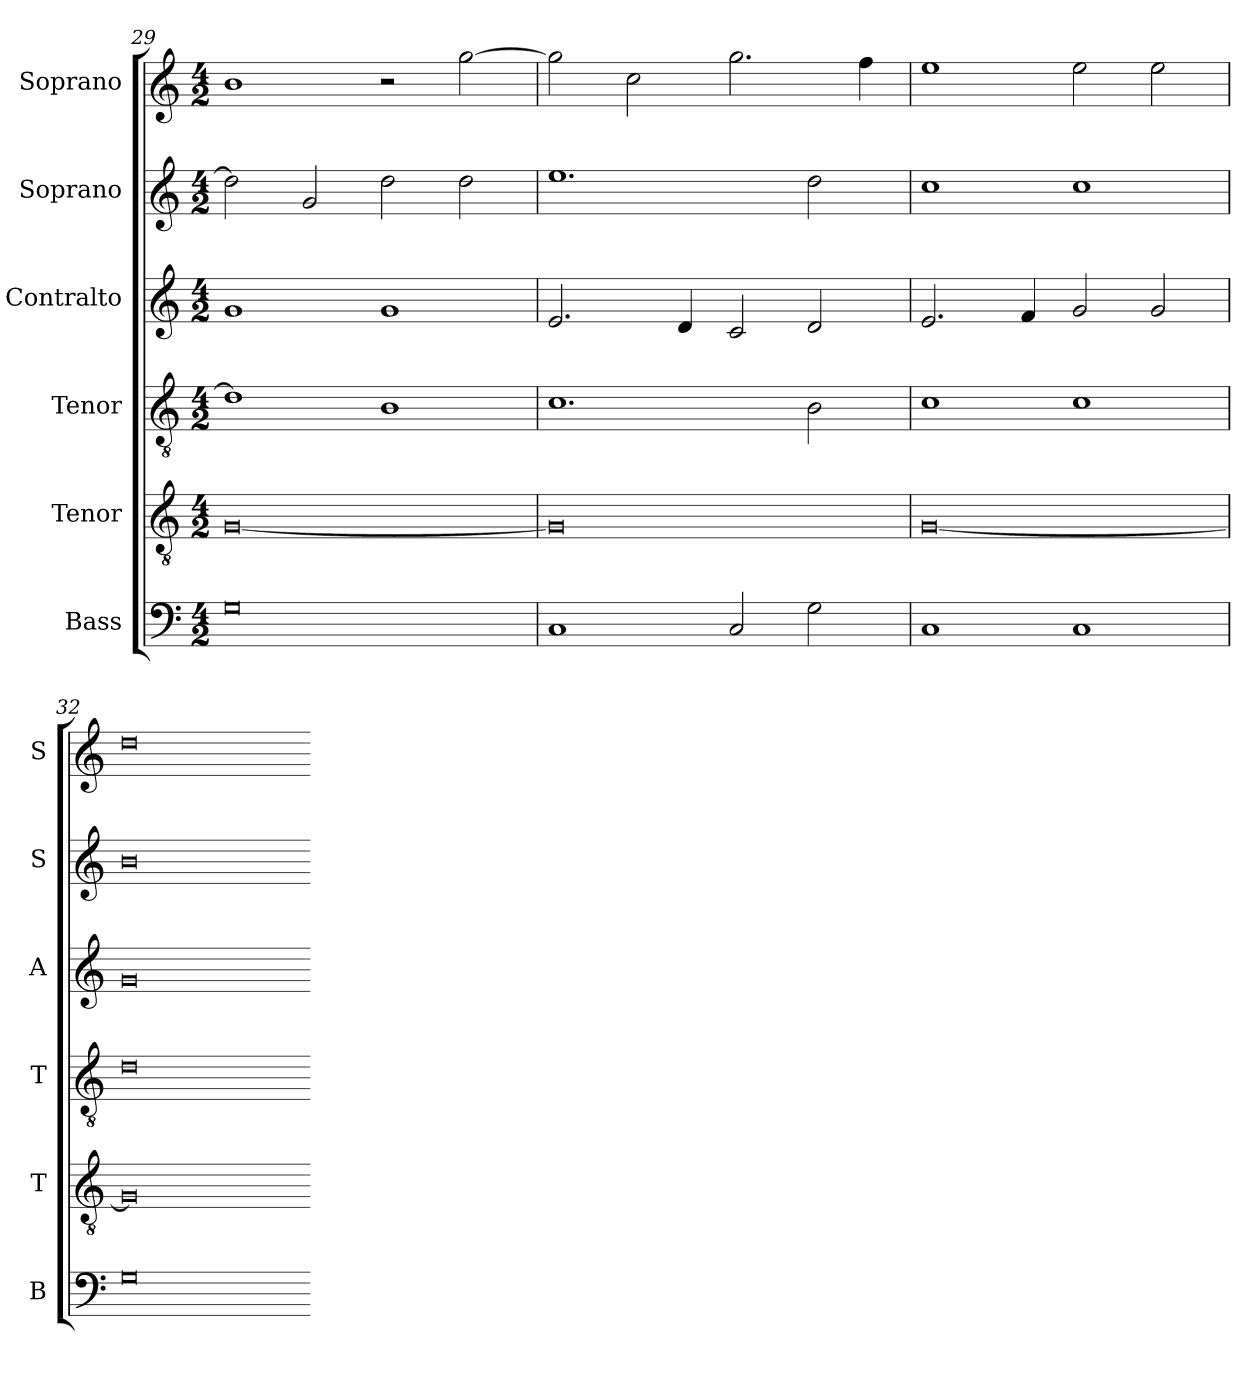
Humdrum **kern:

**kern	**kern	**kern	**kern	**kern	**kern
*part6	*part5	*part4	*part3	*part2	*part1
*staff6	*staff5	*staff4	*staff3	*staff2	*staff1
*I"Bass	*I"Tenor	*I"Tenor	*I"Contralto	*I"Soprano	*I"Soprano
*I'B	*I'T	*I'T	*I'A	*I'S	*I'S
*clefF4	*clefGv2	*clefGv2	*clefG2	*clefG2	*clefG2
*k[]	*k[]	*k[]	*k[]	*k[]	*k[]
*G:mix	*G:mix	*G:mix	*G:mix	*G:mix	*G:mix
*M4/2	*M4/2	*M4/2	*M4/2	*M4/2	*M4/2
=29	=29	=29	=29	=29	=29
0G	[0G	1d]	1g	2dd]	1b
.	.	.	.	2g	.
.	.	1B	1g	2dd	2r
.	.	.	.	2dd	[2gg
=30	=30	=30	=30	=30	=30
1C	0G]	1.c	2.e	1.ee	2gg]
.	.	.	.	.	2cc
.	.	.	4d	.	.
2C	.	.	2c	.	2.gg
2G	.	2B	2d	2dd	.
.	.	.	.	.	4ff
=31	=31	=31	=31	=31	=31
1C	[0G	1c	2.e	1cc	1ee
.	.	.	4f	.	.
1C	.	1c	2g	1cc	2ee
.	.	.	2g	.	2ee
=32	=32	=32	=32	=32	=32
0G	0G]	0d	0g	0b	0dd
=-	=-	=-	=-	=-	=-
*-	*-	*-	*-	*-	*-
